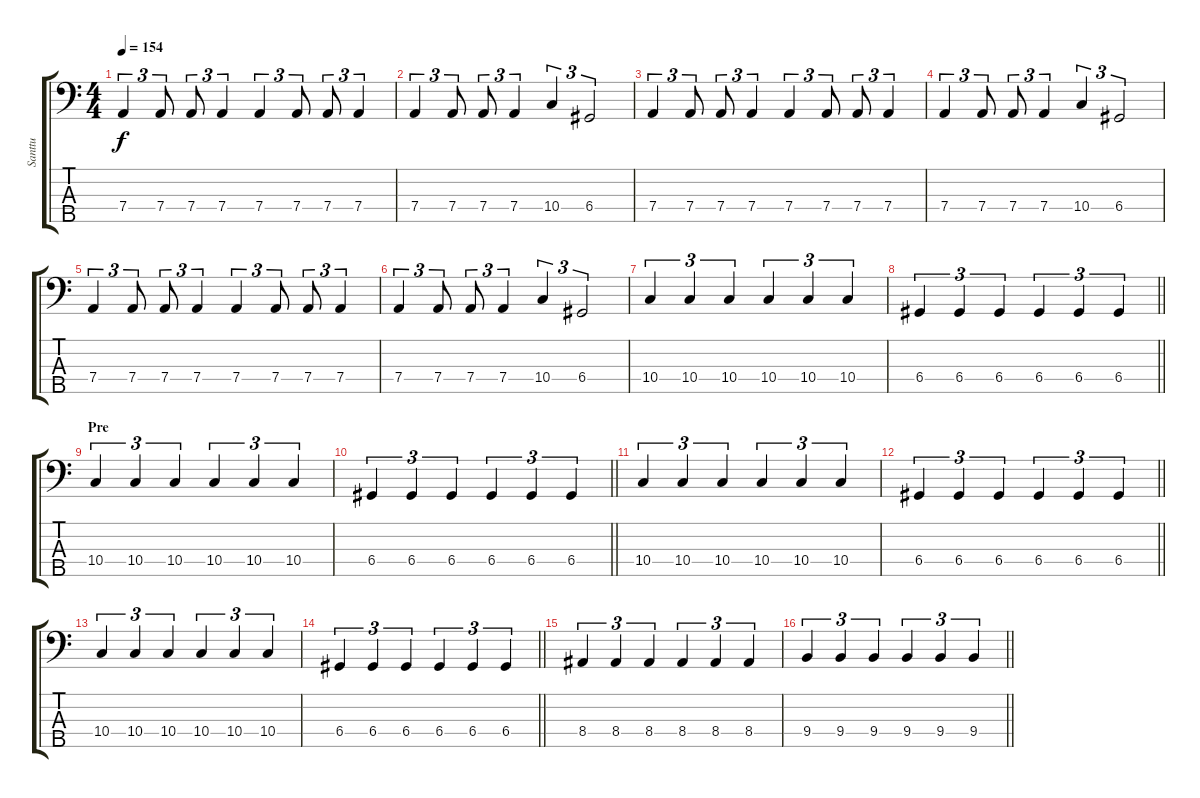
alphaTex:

\track ("Santtu" "Santtu") {instrument electricbasspick}
\staff {score tabs}
\tuning (G2 D2 A1 D1 A0) {hide}
\ts (4 4)
\tempo 154
\clef f4
\ks c
7.4.4{tu (3 2) dy f} 7.4.8{tu (3 2)} 7.4.8{tu (3 2)} 7.4.4{tu (3 2)} 7.4.4{tu (3 2)} 7.4.8{tu (3 2)} 7.4.8{tu (3 2)} 7.4.4{tu (3 2)} |
7.4.4{tu (3 2)} 7.4.8{tu (3 2)} 7.4.8{tu (3 2)} 7.4.4{tu (3 2)} 10.4.4{tu (3 2)} 6.4.2{tu (3 2)} |
7.4.4{tu (3 2)} 7.4.8{tu (3 2)} 7.4.8{tu (3 2)} 7.4.4{tu (3 2)} 7.4.4{tu (3 2)} 7.4.8{tu (3 2)} 7.4.8{tu (3 2)} 7.4.4{tu (3 2)} |
7.4.4{tu (3 2)} 7.4.8{tu (3 2)} 7.4.8{tu (3 2)} 7.4.4{tu (3 2)} 10.4.4{tu (3 2)} 6.4.2{tu (3 2)} |
7.4.4{tu (3 2)} 7.4.8{tu (3 2)} 7.4.8{tu (3 2)} 7.4.4{tu (3 2)} 7.4.4{tu (3 2)} 7.4.8{tu (3 2)} 7.4.8{tu (3 2)} 7.4.4{tu (3 2)} |
7.4.4{tu (3 2)} 7.4.8{tu (3 2)} 7.4.8{tu (3 2)} 7.4.4{tu (3 2)} 10.4.4{tu (3 2)} 6.4.2{tu (3 2)} |
10.4.4{tu (3 2)} 10.4.4{tu (3 2)} 10.4.4{tu (3 2)} 10.4.4{tu (3 2)} 10.4.4{tu (3 2)} 10.4.4{tu (3 2)} |
\barLineRight lightlight
6.4.4{tu (3 2)} 6.4.4{tu (3 2)} 6.4.4{tu (3 2)} 6.4.4{tu (3 2)} 6.4.4{tu (3 2)} 6.4.4{tu (3 2)} |
\section ("" "Pre")
10.4.4{tu (3 2)} 10.4.4{tu (3 2)} 10.4.4{tu (3 2)} 10.4.4{tu (3 2)} 10.4.4{tu (3 2)} 10.4.4{tu (3 2)} |
\barLineRight lightlight
6.4.4{tu (3 2)} 6.4.4{tu (3 2)} 6.4.4{tu (3 2)} 6.4.4{tu (3 2)} 6.4.4{tu (3 2)} 6.4.4{tu (3 2)} |
10.4.4{tu (3 2)} 10.4.4{tu (3 2)} 10.4.4{tu (3 2)} 10.4.4{tu (3 2)} 10.4.4{tu (3 2)} 10.4.4{tu (3 2)} |
\barLineRight lightlight
6.4.4{tu (3 2)} 6.4.4{tu (3 2)} 6.4.4{tu (3 2)} 6.4.4{tu (3 2)} 6.4.4{tu (3 2)} 6.4.4{tu (3 2)} |
10.4.4{tu (3 2)} 10.4.4{tu (3 2)} 10.4.4{tu (3 2)} 10.4.4{tu (3 2)} 10.4.4{tu (3 2)} 10.4.4{tu (3 2)} |
\barLineRight lightlight
6.4.4{tu (3 2)} 6.4.4{tu (3 2)} 6.4.4{tu (3 2)} 6.4.4{tu (3 2)} 6.4.4{tu (3 2)} 6.4.4{tu (3 2)} |
8.4.4{tu (3 2)} 8.4.4{tu (3 2)} 8.4.4{tu (3 2)} 8.4.4{tu (3 2)} 8.4.4{tu (3 2)} 8.4.4{tu (3 2)} |
\barLineRight lightlight
9.4.4{tu (3 2)} 9.4.4{tu (3 2)} 9.4.4{tu (3 2)} 9.4.4{tu (3 2)} 9.4.4{tu (3 2)} 9.4.4{tu (3 2)}
